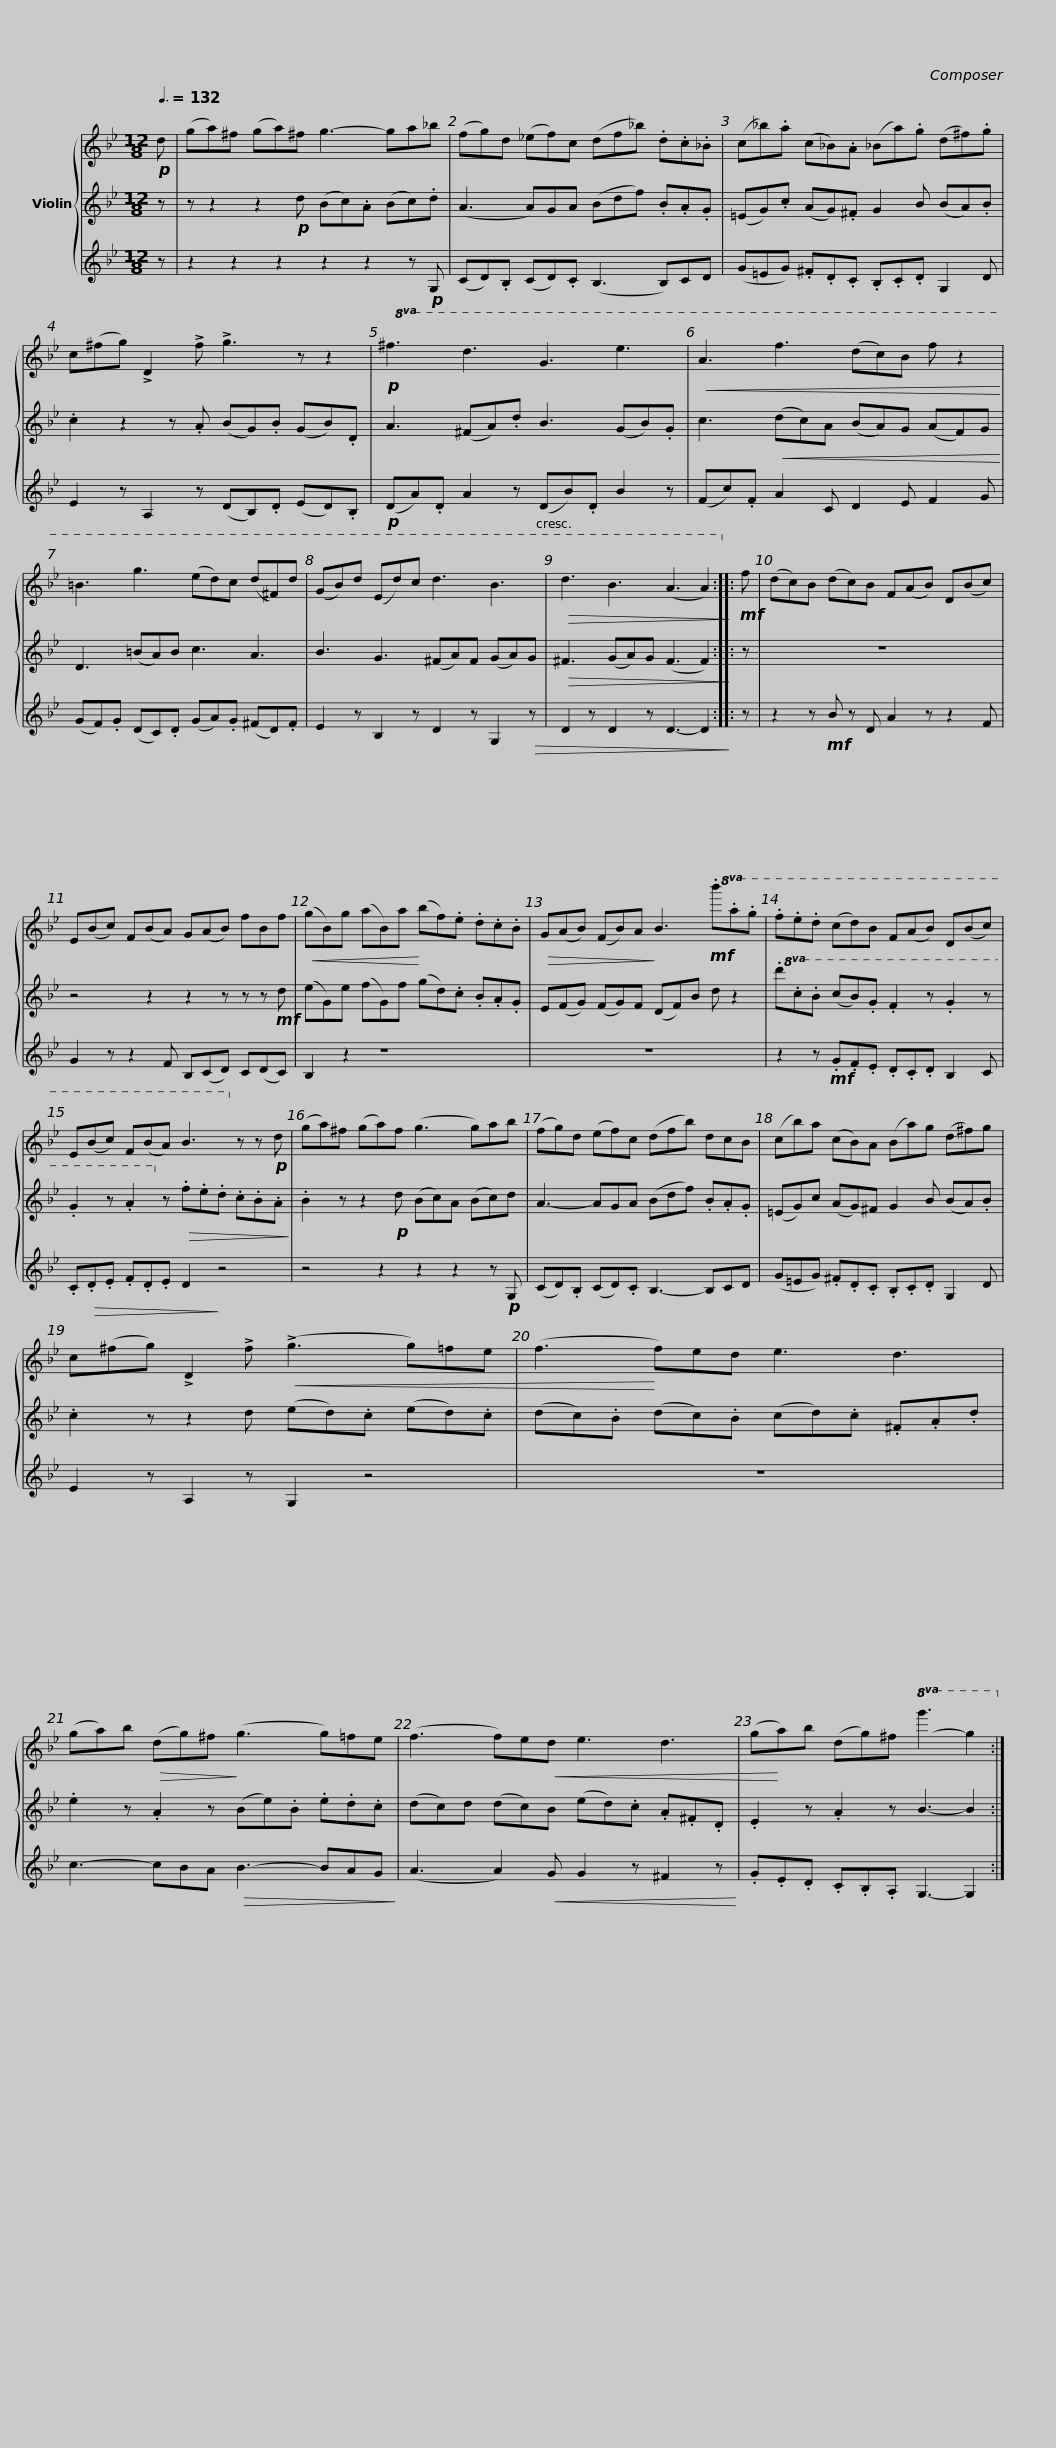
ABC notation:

X:1
%%score { 1 | 2 | 3 }
L:1/8
Q:3/8=132
M:12/8
I:linebreak $
K:Bb
V:1 treble
V:2 treble
V:3 treble
V:1
!p! d | (ga)^f (ga)^f g3- ga_b | (fg)d (_ef)c (df_b) .d.c._B |$ (c_b).a (c_B).A (_Ba).g (d^f).g | c(^fg) !>!D2 !>!f !>!g3 z z2 | %5
!p!!8va(! ^f3 d'3 g3 e'3 |$!<(! a3 f'3 (d'c')b f' z2!<)! | =b3 g'3 (e'd')c' (d'^f)d' | (gb)d' (ed')c' d'3 b3 |!>(! d'3 b3 (a3 a2)!8va)!!>)! :: %10
!mf! f |$ (dc)B (dc)B F(AB) D(Bc) | E(Bc) F(BA) G(AB) fBf |!<(! (gB)g (aB)a!<)! (bf).e .d.c.B |$!>(! G(AB) (FB)A!>)! B3!mf!!8va(! .b'.a'.g' | %15
 .f'.e'.d' (c'd')b f(ab) d(bc') | e(bc') f(ba) b3!8va)! z z!p! d |$ (ga)^f (ga)f (g3 g)ab | (fg)d (ef)c (dfb) dcB | (cb)a (cB)A (Ba)g (d^f)g |$ %20
 c(^fg) !>!D2 !>!f!<(! (!>!g3 g)=fe | (f3!<)! f)ed e3 d3 | (ga)b!>(! (dg)^f!>)! (g3 g)=fe |$ (f3 f)e!<(!d e3 d3 | (g!<)!a)b (dg)^f!8va(! g'3- g'2!8va)! :| %25
V:2
 z | z z2 z2!p! d (Bc).A (Bc).d | (A3 A)GA (Bdf) .B.A.G |$ (=EG).c (AG).^F G2 B (BA).B | .c2 z2 z .A (BG).B (GB).D | %5
 A3 (^FA).d B3 (GB).G |$ c3!<(! (dc)A (BA)G (AF)G!<)! | D3 (=BA)B c3 A3 | B3 G3 (^FA)F (GA)G |!>(! ^F3 (GA)G (F3 F2)!>)! :: %10
 z |$ z12 | z4 z2 z2 z z z!mf! d | (eG)e (fG)f (gd).c .B.A.G |$ E(FG) (FG)F (DF)B d z2 | %15
!8va(! .d'.c'.b (c'b).g .f2 z .g2 z | .g2 z .a2!8va)! z!>(! .f.e.d .c.B.A!>)! |$ .B2 z z2!p! d (Bc)A (Bc)d | A3- AGA (Bdf) .B.A.G | (=EG)c (AG)^F G2 B (BA).B |$ %20
 .c2 z z2 d (ed).c (ed).c | (dc).B (dc).B (cd).c .^F.A.d | .e2 z .A2 z (Be).B .e.d.c |$ (dc)d (dc)B (ed).c .A.^F.D | .E2 z .A2 z B3- B2 :| %25
V:3
 z | z2 z2 z2 z2 z2 z!p! G, | (CD).B, (CD).C (B,3 B,)CD |$ (G=EG) .^F.D.C .B,.C.D G,2 D | E2 z A,2 z (DB,).D (ED).B, | %5
!p! (DA).D A2 z (DB).D B2 z |$ (Fc).F A2 C D2 E F2 G | (GF).G (DC).D (GA).G (^FD).F | E2 z B,2 z D2 z G,2!>(! z | D2 z D2 z D3- D2!>)! :: %10
 z |$ z2 z!mf! B z D A2 z z2 F | G2 z z2 F B,(CD) C(DC) | B,2 z2 z8 |$ z12 | %15
 z2 z!mf! .G.F.E .D.C.D B,2 C | .C!>(!.D.E .F.D.E D2!>)! z4 |$ z4 z2 z2 z2 z!p! G, | (CD).B, (CD).C B,3- B,CD | (G=EG) .^F.D.C .B,.C.D G,2 D |$ %20
 E2 z A,2 z G,2 z4 | z12 | c3- cBA!>(! B3- BAG!>)! |$ (A3 A2)!<(! G G2 z ^F2 z!<)! | .G.E.D .C.B,.A, G,3- G,2 :| %25
